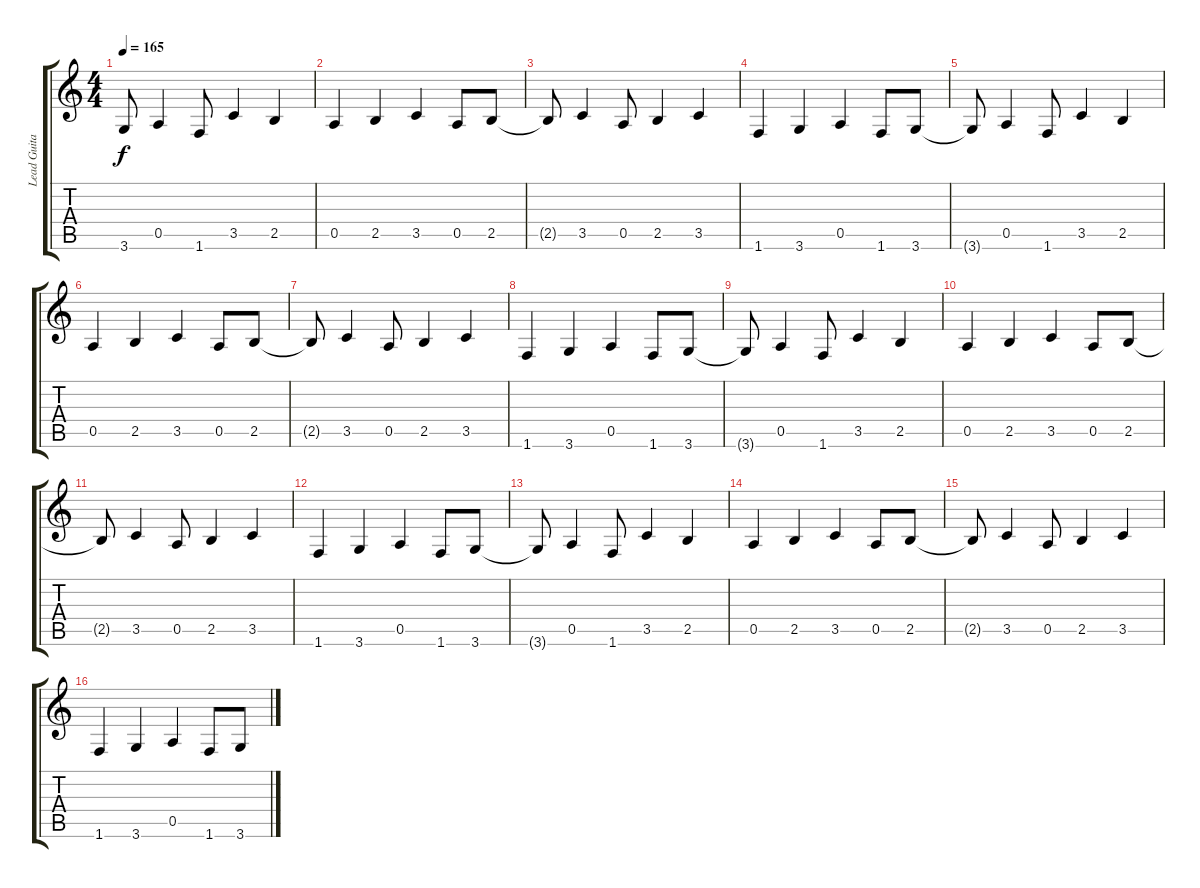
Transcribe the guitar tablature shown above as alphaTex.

\track ("Lead Guitar (Learn It)" "Lead Guita") {instrument distortionguitar}
\staff {score tabs}
\tuning (E4 B3 G3 D3 A2 E2) {hide}
\ts (4 4)
\tempo 165
\clef g2
\ks c
3.6{t}.8{dy f} 0.5.4 1.6.8 3.5.4 2.5.4 |
0.5.4 2.5.4 3.5.4 0.5.8 2.5.8 |
2.5{t}.8 3.5.4 0.5.8 2.5.4 3.5.4 |
1.6.4 3.6.4 0.5.4 1.6.8 3.6.8 |
3.6{t}.8 0.5.4 1.6.8 3.5.4 2.5.4 |
0.5.4 2.5.4 3.5.4 0.5.8 2.5.8 |
2.5{t}.8 3.5.4 0.5.8 2.5.4 3.5.4 |
1.6.4 3.6.4 0.5.4 1.6.8 3.6.8 |
3.6{t}.8 0.5.4 1.6.8 3.5.4 2.5.4 |
0.5.4 2.5.4 3.5.4 0.5.8 2.5.8 |
2.5{t}.8 3.5.4 0.5.8 2.5.4 3.5.4 |
1.6.4 3.6.4 0.5.4 1.6.8 3.6.8 |
3.6{t}.8 0.5.4 1.6.8 3.5.4 2.5.4 |
0.5.4{volume 14} 2.5.4 3.5.4 0.5.8 2.5.8 |
2.5{t}.8{volume 12} 3.5.4 0.5.8 2.5.4 3.5.4 |
1.6.4{volume 10} 3.6.4 0.5.4 1.6.8 3.6.8
